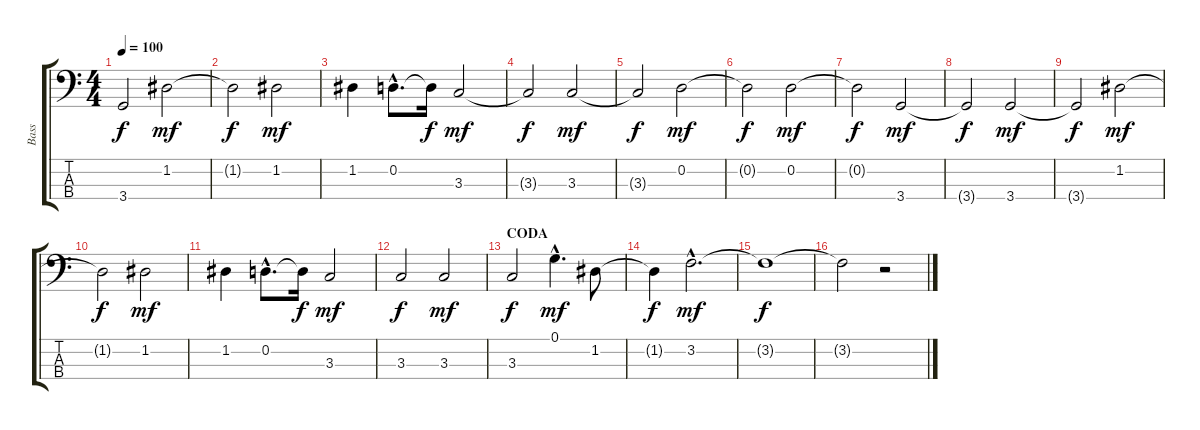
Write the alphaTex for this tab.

\track ("Bass" "Bass") {instrument electricbassfinger}
\staff {score tabs}
\tuning (G2 D2 A1 E1) {hide}
\ts (4 4)
\tempo 100
\clef f4
\ks c
3.4{t}.2{dy f} 1.2.2{dy mf} |
1.2{t}.2{dy f} 1.2.2{dy mf} |
1.2.4 0.2{hac}.8{d} 0.2{t}.16{dy f} 3.3.2{dy mf} |
3.3{t}.2{dy f} 3.3.2{dy mf} |
3.3{t}.2{dy f} 0.2.2{dy mf} |
0.2{t}.2{dy f} 0.2.2{dy mf} |
0.2{t}.2{dy f} 3.4.2{dy mf} |
3.4{t}.2{dy f} 3.4.2{dy mf} |
3.4{t}.2{dy f} 1.2.2{dy mf} |
1.2{t}.2{dy f} 1.2.2{dy mf} |
1.2.4 0.2{hac}.8{d} 0.2{t}.16{dy f} 3.3.2{dy mf} |
3.3.2{dy f} 3.3.2{dy mf} |
\section ("" "CODA")
3.3.2{dy f} 0.1{hac}.4{d dy mf} 1.2.8 |
1.2{t}.4{dy f} 3.2{hac}.2{d dy mf} |
3.2{t}.1{dy f} |
3.2{t}.2 r.2
